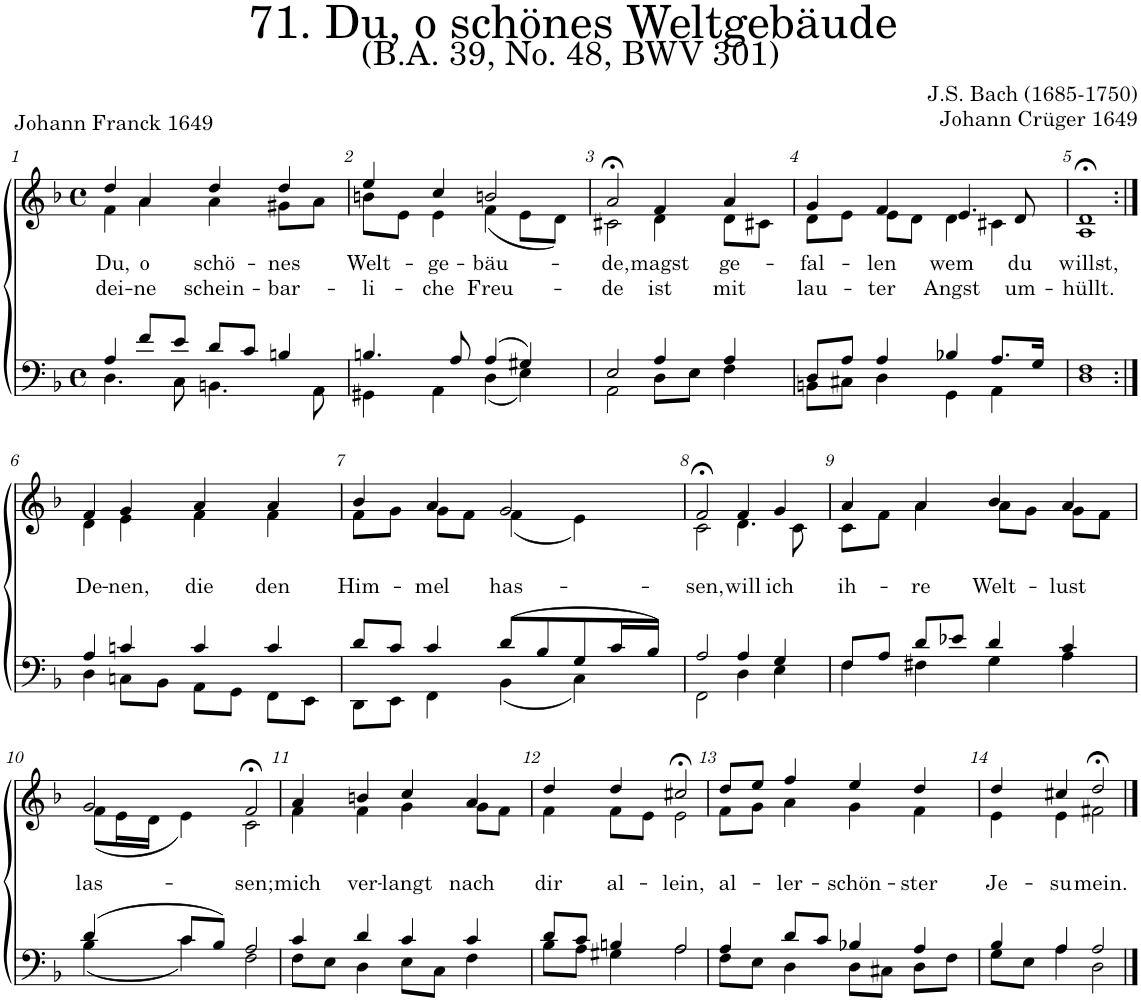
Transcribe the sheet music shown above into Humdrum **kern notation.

**kern	**kern	**text	**text
*part2	*part1	*part1	*part1
*staff2	*staff1	*staff1	*staff1
*I"Tenor/Bass	*I"Soprano/Alto	*	*
*clefF4	*clefG2	*	*
*k[b-]	*k[b-]	*	*
*M4/4	*M4/4	*	*
*met(c)	*met(c)	*	*
=1	=1	=1	=1
*^	*	*	*
!	!	!	!LO:LY:b	!LO:LY:b
*	*	*^	*	*
4A/	4.D\	4dd;</	4f\	Du,	dei-
!	!	!	!	!LO:LY:b	!LO:LY:b
8f/L	.	4a/	4a\	o	-ne
8e/J	8C\	.	.	.	.
!	!	!	!	!LO:LY:b	!LO:LY:b
8d/L	4.BBn\	4dd/	4a\	schö-	schein-
8c/J	.	.	.	.	.
!	!	!	!	!LO:LY:b	!LO:LY:b
4Bn/	.	4dd/	8g#X\L	-nes	-bar-
.	8AA\	.	8a\J	.	.
=2	=2	=2	=2	=2	=2
!	!	!	!	!LO:LY:b	!LO:LY:b
4.Bn/	4GG#X\	4ee;</	8bn\L	Welt-	-li-
.	.	.	8e\J	.	.
!	!	!	!	!LO:LY:b	!LO:LY:b
.	4AA\	4cc/	4e\	-ge-	-che
8A/	.	.	.	.	.
!	!	!	!	!LO:LY:b	!LO:LY:b
(4A/	(4D\	2bn/	(4f;\	-bäu-	Freu-
4G#X/)	4E\)	.	8e\L	.	.
.	.	.	8d\J)	.	.
=3	=3	=3	=3	=3	=3
!	!	!	!	!LO:LY:b	!LO:LY:b
2E/	2AA\	2a;<,/	2c#X\	-de,	-de
!	!	!	!	!LO:LY:b	!LO:LY:b
4A/	8D\L	4f/	4d\	magst	ist
.	8E\J	.	.	.	.
!	!	!	!	!LO:LY:b	!LO:LY:b
4A/	4F\	4a/	8d\L	ge-	mit
.	.	.	8c#X\J	.	.
=4	=4	=4	=4	=4	=4
!	!	!	!	!LO:LY:b	!LO:LY:b
8D/L	8BBn\L	4g;</	8d\L	-fal-	lau-
8A/J	8C#X\J	.	8e\J	.	.
!	!	!	!	!LO:LY:b	!LO:LY:b
4A/	4D\	4f/	8e\L	-len	-ter
.	.	.	8d\J	.	.
!	!	!	!	!LO:LY:b	!LO:LY:b
4B-X/	4GG\	4.e/	4d\	wem	Angst
8.A/L	4AA\	.	4c#X\	.	.
!	!	!	!	!LO:LY:b	!LO:LY:b
.	.	8d/	.	du	um-
16G/Jk	.	.	.	.	.
=5	=5	=5	=5	=5	=5
!	!	!	!	!LO:LY:b	!LO:LY:b
1F	1D	1d;<,	1A	willst,	-hüllt.
!!LO:LB:g=z	!!
=6:|!	=6:|!	=6:|!	=6:|!	=6:|!	=6:|!
!	!	!	!	!	!LO:LY:b
4A/	4D\	4f/	4d\	.	De-
!	!	!	!	!	!LO:LY:b
4cn/	8Cn\L	4g/	4e\	.	-nen,
.	8BB-\J	.	.	.	.
!	!	!	!	!	!LO:LY:b
4c/	8AA\L	4a/	4f\	.	die
.	8GG\J	.	.	.	.
!	!	!	!	!	!LO:LY:b
4c/	8FF\L	4a/	4f\	.	den
.	8EE\J	.	.	.	.
=7	=7	=7	=7	=7	=7
!	!	!	!	!	!LO:LY:b
8d/L	8DD\L	4b-;</	8f\L	.	Him-
8c/J	8EE\J	.	8g\J	.	.
!	!	!	!	!	!LO:LY:b
4c/	4FF\	4a/	8g\L	.	-mel
.	.	.	8f\J	.	.
!	!	!	!	!	!LO:LY:b
(8d/L	(4BB-\	2g;</	(4f\	.	has-
8B-/	.	.	.	.	.
8G/	4C\)	.	4e\)	.	.
16c/L	.	.	.	.	.
16B-/JJ)	.	.	.	.	.
=8	=8	=8	=8	=8	=8
!	!	!	!	!	!LO:LY:b
2A/	2FF\	2f;<,/	2c\	.	-sen,
!	!	!	!	!	!LO:LY:b
4A/	4D\	4f/	4.d\	.	will
!	!	!	!	!	!LO:LY:b
4G/	4E\	4g/	.	.	ich
.	.	.	8c\	.	.
=9	=9	=9	=9	=9	=9
!	!	!	!	!	!LO:LY:b
8F/L	4F\	4a/	8c\L	.	ih-
8A/J	.	.	8f\J	.	.
!	!	!	!	!	!LO:LY:b
8d/L	4F#X\	4a/	4a\	.	-re
8e-X/J	.	.	.	.	.
!	!	!	!	!	!LO:LY:b
4d/	4G\	4b-/	8a\L	.	Welt-
.	.	.	8g\J	.	.
!	!	!	!	!	!LO:LY:b
4c/	4A\	4a/	8g\L	.	-lust
.	.	.	8f\J	.	.
!!LO:LB:g=z	!!
=10	=10	=10	=10	=10	=10
!	!	!	!	!	!LO:LY:b
(4d/	(4B-\	2g/	(8f\L	.	las-
.	.	.	16e\L	.	.
.	.	.	16d\JJ	.	.
8c/L	4c\)	.	4e\)	.	.
8B-/J)	.	.	.	.	.
!	!	!	!	!	!LO:LY:b
2A/	2F\	2f;<,/	2c\	.	-sen;
=11	=11	=11	=11	=11	=11
!	!	!	!	!	!LO:LY:b
4c/	8F\L	4a/	4f\	.	mich
.	8E\J	.	.	.	.
!	!	!	!	!	!LO:LY:b
4d/	4D\	4bn/	4f\	.	ver-
!	!	!	!	!	!LO:LY:b
4c/	8E\L	4cc/	4g\	.	-langt
.	8C\J	.	.	.	.
!	!	!	!	!	!LO:LY:b
4c/	4F\	4a/	8g\L	.	nach
.	.	.	8f\J	.	.
=12	=12	=12	=12	=12	=12
!	!	!	!	!	!LO:LY:b
8d/L	8B-\L	4dd/	4f\	.	dir
8c/J	8A\J	.	.	.	.
!	!	!	!	!	!LO:LY:b
4Bn/	4G#X\	4dd/	8f\L	.	al-
.	.	.	8e\J	.	.
!	!	!	!	!	!LO:LY:b
2A/	2A\	2cc#X;<,/	2e\	.	-lein,
=13	=13	=13	=13	=13	=13
!	!	!	!	!	!LO:LY:b
4A/	8F\L	8dd/L	8f\L	.	al-
.	8E\J	8ee/J	8g\J	.	.
!	!	!	!	!	!LO:LY:b
8d/L	4D\	4ff/	4a\	.	-ler-
8c/J	.	.	.	.	.
!	!	!	!	!	!LO:LY:b
4B-X/	8D\L	4ee/	4g\	.	-schön-
.	8C#X\J	.	.	.	.
!	!	!	!	!	!LO:LY:b
4A/	8D\L	4dd/	4f\	.	-ster
.	8F\J	.	.	.	.
=14	=14	=14	=14	=14	=14
!	!	!	!	!	!LO:LY:b
4B-/	8G\L	4dd;</	4e\	.	Je-
.	8E\J	.	.	.	.
!	!	!	!	!	!LO:LY:b
4A/	4A\	4cc#X/	4e\	.	-su
!	!	!	!	!	!LO:LY:b
2A/	2D\	2dd;</	2f#X\	.	mein.
*v	*v	*	*	*	*
*	*v	*v	*	*
==	==	==	==
*-	*-	*-	*-
